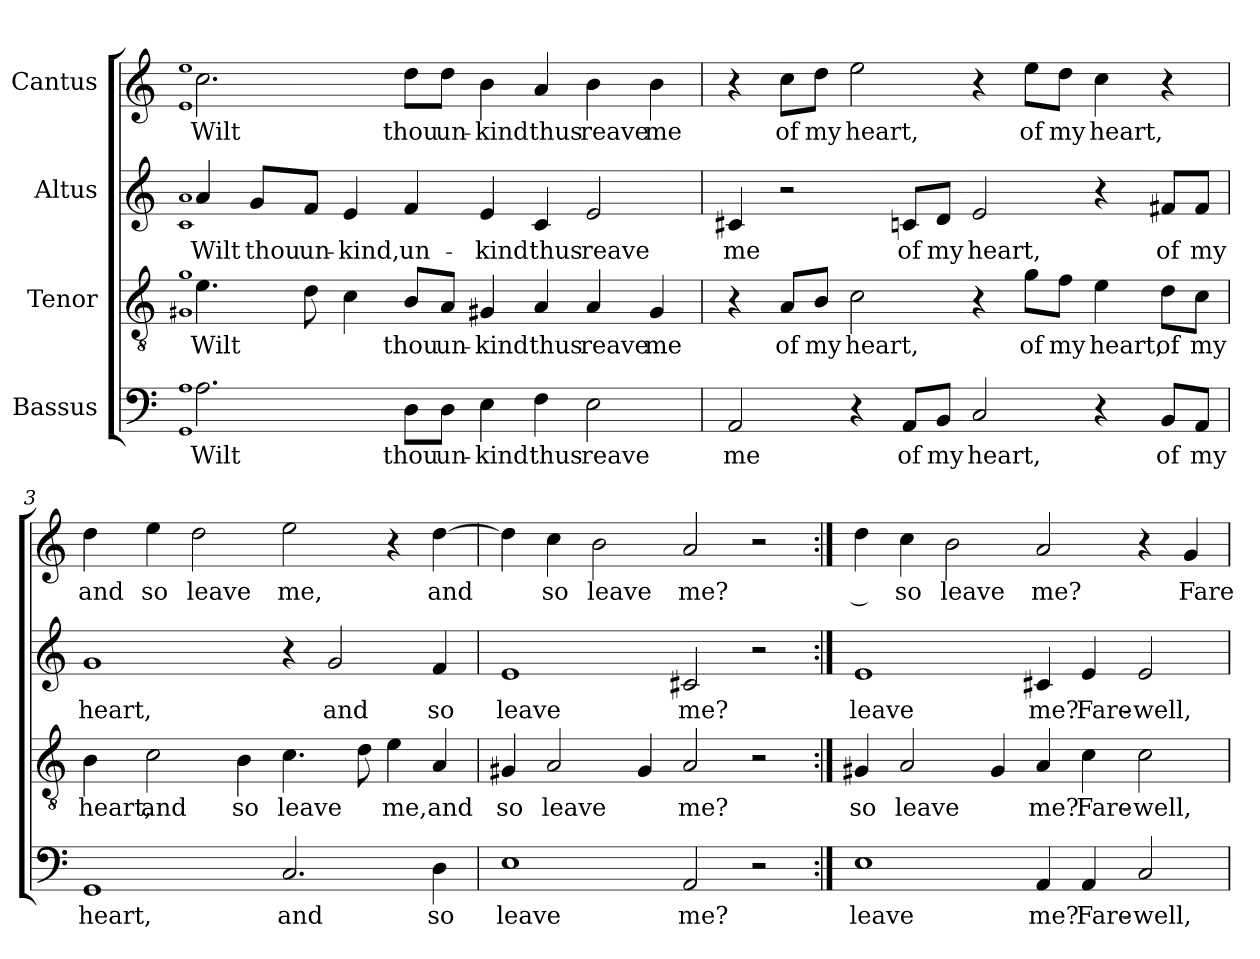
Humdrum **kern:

**kern	**text	**kern	**text	**kern	**text	**kern	**text
*part4	*part4	*part3	*part3	*part2	*part2	*part1	*part1
*staff4	*staff4	*staff3	*staff3	*staff2	*staff2	*staff1	*staff1
*I"Bassus	*	*I"Tenor	*	*I"Altus	*	*I"Cantus	*
*clefF4	*	*clefGv2	*	*clefG2	*	*clefG2	*
*k[]	*	*k[]	*	*k[]	*	*k[]	*
=1	=1	=1	=1	=1	=1	=1	=1
1qGG 1qA	.	1qG#X 1qg	.	1qc 1qa	.	1qe 1qee	.
!	!LO:LY:b	!	!LO:LY:b	!	!LO:LY:b	!	!LO:LY:b
2.A\	Wilt	4.e\	Wilt	4a/	Wilt	2.cc\	Wilt
!	!	!	!	!	!LO:LY:b	!	!
.	.	.	.	8g/L	thou	.	.
!	!	!	!	!	!LO:LY:b	!	!
.	.	8d\	.	8f/J	un-	.	.
!	!	!	!	!	!LO:LY:b	!	!
.	.	4c\	.	4e/	kind,	.	.
!	!LO:LY:b	!	!LO:LY:b	!	!LO:LY:b	!	!LO:LY:b
8D\L	thou	8B/L	thou	4f/	un-	8dd\L	thou
!	!LO:LY:b	!	!LO:LY:b	!	!	!	!LO:LY:b
8D\J	un-	8A/J	un-	.	.	8dd\J	un-
!	!LO:LY:b	!	!LO:LY:b	!	!LO:LY:b	!	!LO:LY:b
4E\	kind	4G#/	kind	4e/	kind	4b\	kind
!	!LO:LY:b	!	!LO:LY:b	!	!LO:LY:b	!	!LO:LY:b
4F\	thus	4A/	thus	4c/	thus	4a/	thus
!	!LO:LY:b	!	!LO:LY:b	!	!LO:LY:b	!	!LO:LY:b
2E\	reave	4A/	reave	2e/	reave	4b\	reave
!	!	!	!LO:LY:b	!	!	!	!LO:LY:b
.	.	4G#/	me	.	.	4b\	me
=2	=2	=2	=2	=2	=2	=2	=2
!	!LO:LY:b	!	!	!	!LO:LY:b	!	!
2AA/	me	4r	.	4c#X/	me	4r	.
!	!	!	!LO:LY:b	!	!	!	!LO:LY:b
.	.	8A/L	of	2r	.	8cc\L	of
!	!	!	!LO:LY:b	!	!	!	!LO:LY:b
.	.	8B/J	my	.	.	8dd\J	my
!	!	!	!LO:LY:b	!	!	!	!LO:LY:b
4r	.	2c\	heart,	.	.	2ee\	heart,
!	!LO:LY:b	!	!	!	!LO:LY:b	!	!
8AA/L	of	.	.	8cn/L	of	.	.
!	!LO:LY:b	!	!	!	!LO:LY:b	!	!
8BB/J	my	.	.	8d/J	my	.	.
!	!LO:LY:b	!	!	!	!LO:LY:b	!	!
2C/	heart,	4r	.	2e/	heart,	4r	.
!	!	!	!LO:LY:b	!	!	!	!LO:LY:b
.	.	8g\L	of	.	.	8ee\L	of
!	!	!	!LO:LY:b	!	!	!	!LO:LY:b
.	.	8f\J	my	.	.	8dd\J	my
!	!	!	!LO:LY:b	!	!	!	!LO:LY:b
4r	.	4e\	heart,	4r	.	4cc\	heart,
!	!LO:LY:b	!	!LO:LY:b	!	!LO:LY:b	!	!
8BB/L	of	8d\L	of	8f#X/L	of	4r	.
!	!LO:LY:b	!	!LO:LY:b	!	!LO:LY:b	!	!
8AA/J	my	8c\J	my	8f#/J	my	.	.
!!LO:PB:g=z
=3	=3	=3	=3	=3	=3	=3	=3
!	!LO:LY:b	!	!LO:LY:b	!	!LO:LY:b	!	!LO:LY:b
1GG	heart,	4B\	heart,	1g	heart,	4dd\	and
!	!	!	!LO:LY:b	!	!	!	!LO:LY:b
.	.	2c\	and	.	.	4ee\	so
!	!	!	!	!	!	!	!LO:LY:b
.	.	.	.	.	.	2dd\	leave
!	!	!	!LO:LY:b	!	!	!	!
.	.	4B\	so	.	.	.	.
!	!LO:LY:b	!	!LO:LY:b	!	!	!	!LO:LY:b
2.C/	and	4.c\	leave	4r	.	2ee\	me,
!	!	!	!	!	!LO:LY:b	!	!
.	.	.	.	2g/	and	.	.
.	.	8d\	.	.	.	.	.
!	!	!	!LO:LY:b	!	!	!	!
.	.	4e\	me,	.	.	4r	.
!	!LO:LY:b	!	!LO:LY:b	!	!LO:LY:b	!	!LO:LY:b
4D\	so	4A/	and	4f/	so	[4dd\	and
=4	=4	=4	=4	=4	=4	=4	=4
!	!LO:LY:b	!	!LO:LY:b	!	!LO:LY:b	!	!
1E	leave	4G#X/	so	1e	leave	4dd\]	.
!	!	!	!LO:LY:b	!	!	!	!LO:LY:b
.	.	2A/	leave	.	.	4cc\	so
!	!	!	!	!	!	!	!LO:LY:b
.	.	.	.	.	.	2b\	leave
.	.	4G#/	.	.	.	.	.
!	!LO:LY:b	!	!LO:LY:b	!	!LO:LY:b	!	!LO:LY:b
2AA/	me?	2A/	me?	2c#X/	me?	2a/	me?
2r	.	2r	.	2r	.	2r	.
=5:|!	=5:|!	=5:|!	=5:|!	=5:|!	=5:|!	=5:|!	=5:|!
!	!LO:LY:b	!	!LO:LY:b	!	!LO:LY:b	!	!LO:LY:b
1E	leave	4G#X/	so	1e	leave	4dd\	__
!	!	!	!LO:LY:b	!	!	!	!LO:LY:b
.	.	2A/	leave	.	.	4cc\	so
!	!	!	!	!	!	!	!LO:LY:b
.	.	.	.	.	.	2b\	leave
.	.	4G#/	.	.	.	.	.
!	!LO:LY:b	!	!LO:LY:b	!	!LO:LY:b	!	!LO:LY:b
4AA/	me?	4A/	me?	4c#X/	me?	2a/	me?
!	!LO:LY:b	!	!LO:LY:b	!	!LO:LY:b	!	!
4AA/	Fare-	4c\	Fare-	4e/	Fare-	.	.
!	!LO:LY:b	!	!LO:LY:b	!	!LO:LY:b	!	!
2C/	well,	2c\	well,	2e/	well,	4r	.
!	!	!	!	!	!	!	!LO:LY:b
.	.	.	.	.	.	4g/	Fare-
=	=	=	=	=	=	=	=
*-	*-	*-	*-	*-	*-	*-	*-
